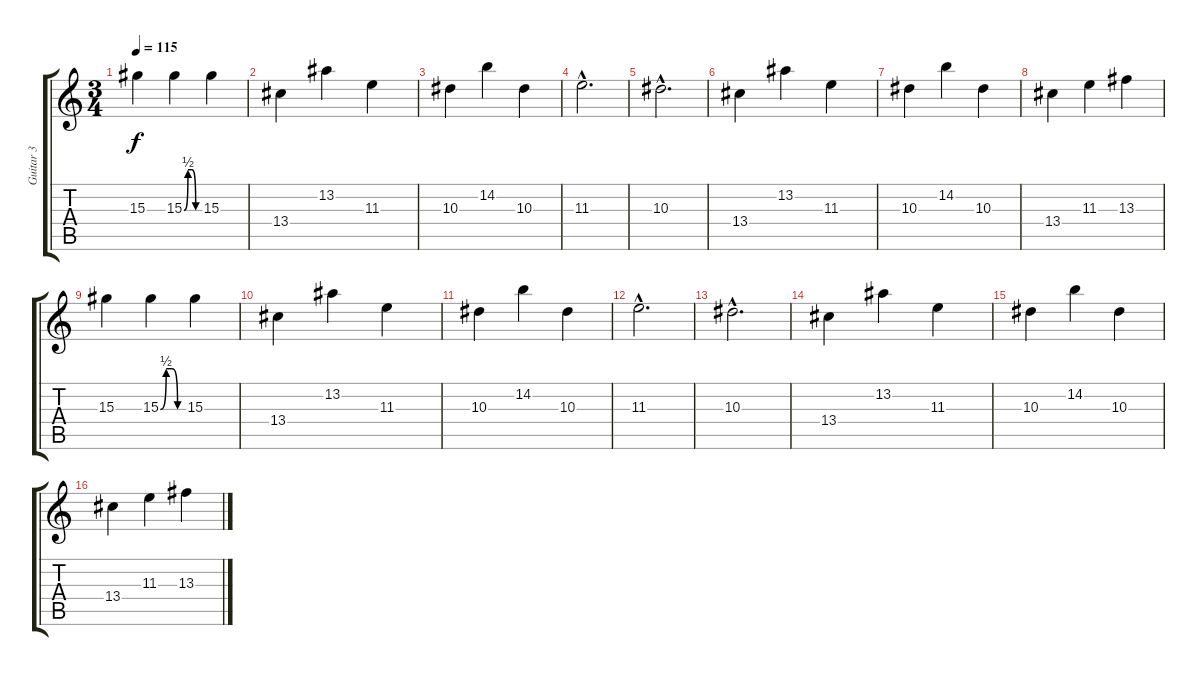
\track ("Guitar 3" "Guitar 3") {instrument acousticguitarsteel}
\staff {score tabs}
\tuning (D4 A3 F3 C3 G2 D2) {hide}
\ts (3 4)
\tempo 115
\clef g2
\ks c
15.3.4{dy f} 15.3{be (custom 0 0 15 2 30 2 45 0 60 0)}.4 15.3.4 |
13.4.4 13.2.4 11.3.4 |
10.3.4 14.2.4 10.3.4 |
11.3{hac}.2{d} |
10.3{hac}.2{d} |
13.4.4{volume 0} 13.2.4 11.3.4 |
10.3.4 14.2.4 10.3.4 |
13.4.4 11.3.4 13.3.4 |
15.3.4 15.3{be (custom 0 0 15 2 30 2 45 0 60 0)}.4 15.3.4 |
13.4.4 13.2.4 11.3.4 |
10.3.4 14.2.4 10.3.4 |
11.3{hac}.2{d} |
10.3{hac}.2{d} |
13.4.4 13.2.4 11.3.4 |
10.3.4 14.2.4 10.3.4 |
13.4.4 11.3.4 13.3.4
